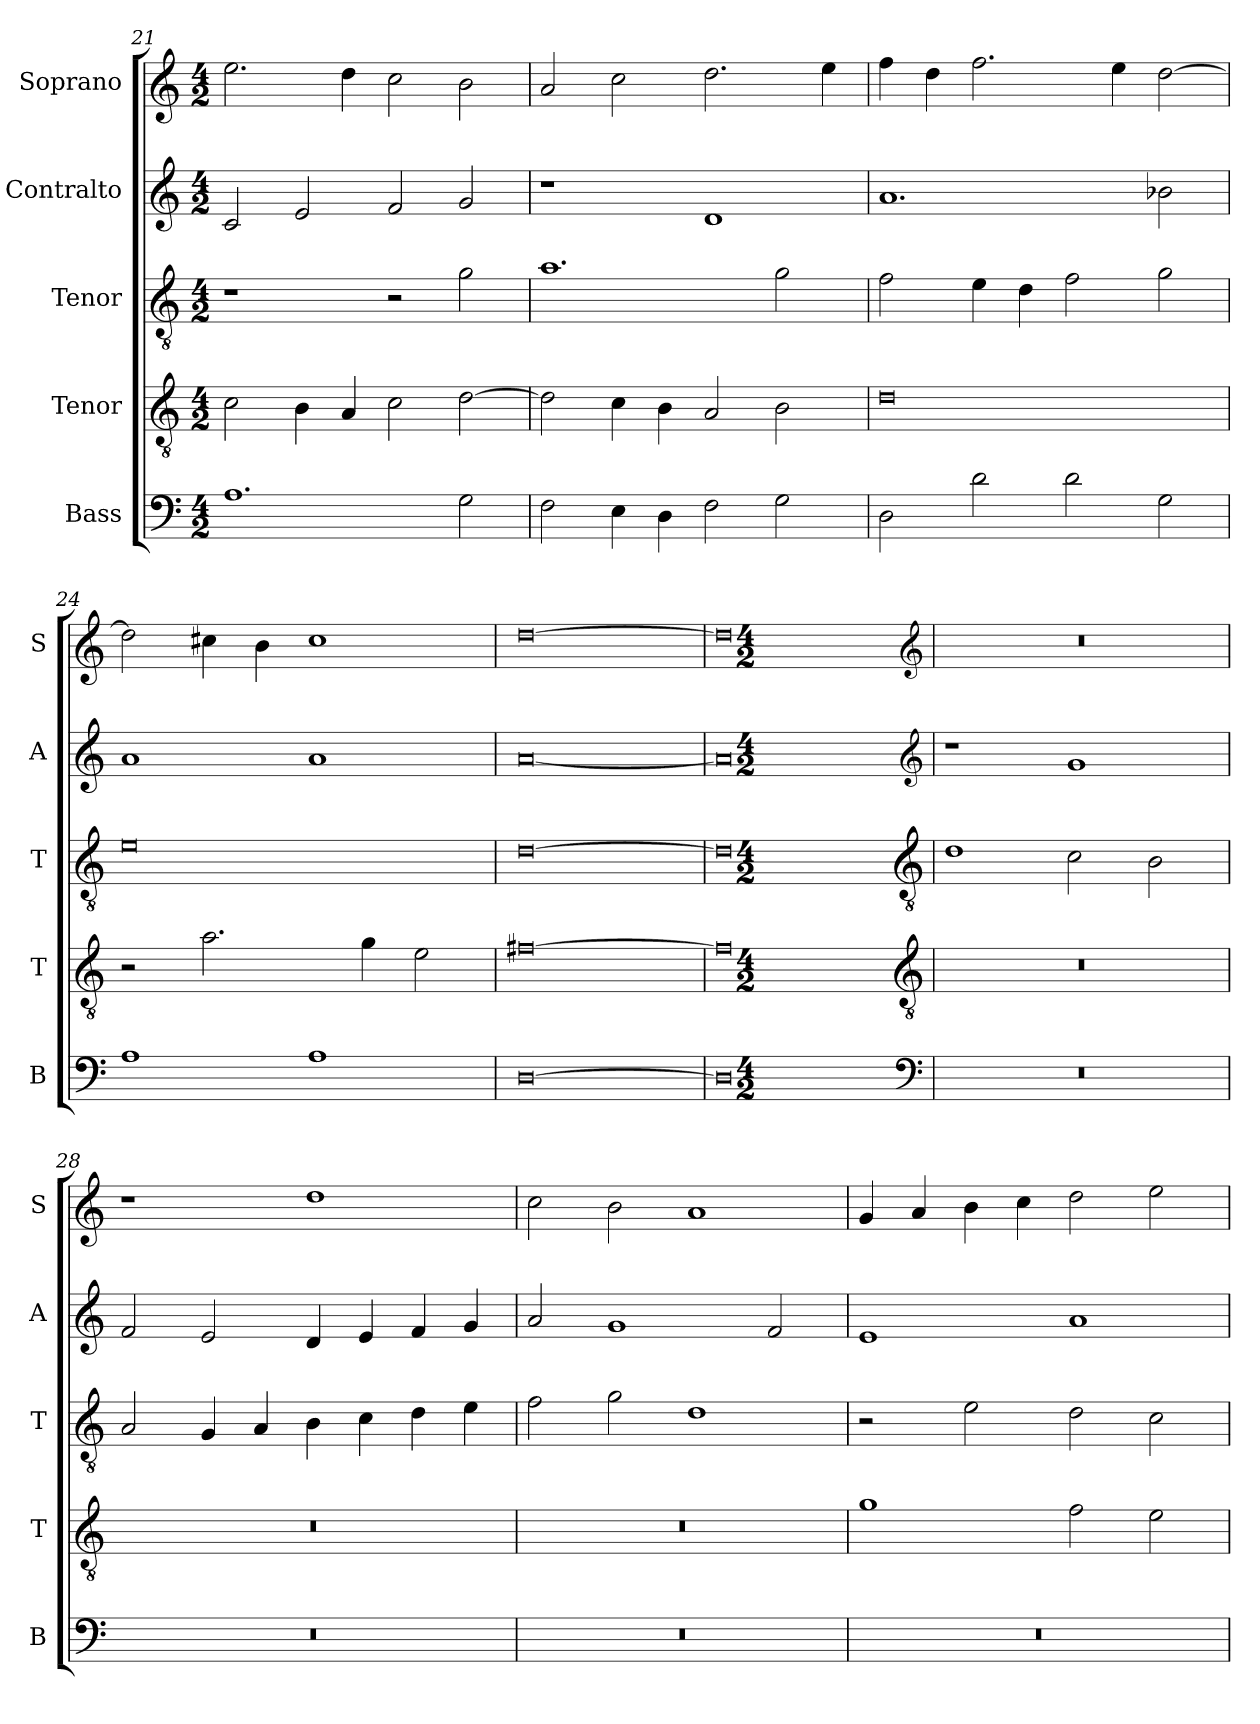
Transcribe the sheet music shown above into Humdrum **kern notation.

**kern	**kern	**kern	**kern	**kern
*part5	*part4	*part3	*part2	*part1
*staff5	*staff4	*staff3	*staff2	*staff1
*I"Bass	*I"Tenor	*I"Tenor	*I"Contralto	*I"Soprano
*I'B	*I'T	*I'T	*I'A	*I'S
*clefF4	*clefGv2	*clefGv2	*clefG2	*clefG2
*k[]	*k[]	*k[]	*k[]	*k[]
*G:mix	*G:mix	*G:mix	*G:mix	*G:mix
*M4/2	*M4/2	*M4/2	*M4/2	*M4/2
=21	=21	=21	=21	=21
1.A	2c	1r	2c	2.ee
.	4B	.	2e	.
.	4A	.	.	4dd
.	2c	2r	2f	2cc
2G	[2d	2g	2g	2b
=22	=22	=22	=22	=22
2F	2d]	1.a	1r	2a
4E	4c	.	.	2cc
4D	4B	.	.	.
2F	2A	.	1d	2.dd
2G	2B	2g	.	.
.	.	.	.	4ee
=23	=23	=23	=23	=23
2D	0d	2f	1.a	4ff
.	.	.	.	4dd
2d	.	4e	.	2.ff
.	.	4d	.	.
2d	.	2f	.	.
.	.	.	.	4ee
2G	.	2g	2b-X	[2dd
=24	=24	=24	=24	=24
1A	2r	0e	1a	2dd]
.	2.a	.	.	4cc#X
.	.	.	.	4b
1A	.	.	1a	1cc#
.	4g	.	.	.
.	2e	.	.	.
=25	=25	=25	=25	=25
[0D	[0f#X	[0d	[0a	[0dd
=26	=26	=26	=26	=26
0D]	0f#]	0d]	0a]	0dd]
*clefF4	*clefGv2	*clefGv2	*clefG2	*clefG2
*k[]	*k[]	*k[]	*k[]	*k[]
*G:mix	*G:mix	*G:mix	*G:mix	*G:mix
*M4/2	*M4/2	*M4/2	*M4/2	*M4/2
=27	=27	=27	=27	=27
0r	0r	1d	1r	0r
.	.	2c	1g	.
.	.	2B	.	.
=28	=28	=28	=28	=28
0r	0r	2A	2f	1r
.	.	4G	2e	.
.	.	4A	.	.
.	.	4B	4d	1dd
.	.	4c	4e	.
.	.	4d	4f	.
.	.	4e	4g	.
=29	=29	=29	=29	=29
0r	0r	2f	2a	2cc
.	.	2g	1g	2b
.	.	1d	.	1a
.	.	.	2f	.
=30	=30	=30	=30	=30
0r	1g	2r	1e	4g
.	.	.	.	4a
.	.	2e	.	4b
.	.	.	.	4cc
.	2f	2d	1a	2dd
.	2e	2c	.	2ee
=	=	=	=	=
*-	*-	*-	*-	*-
